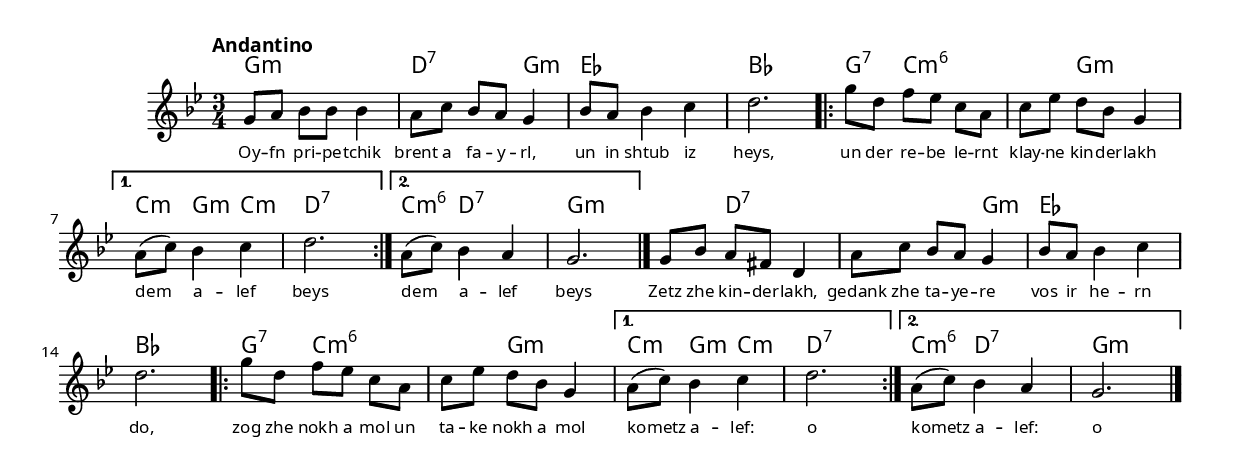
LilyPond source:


\version "2.18.2"
\language "english"
\include "../../../../templates/preamble.ly"

mel-a = \relative g'{ 
  g8 a bf bf bf4 |
  a8 c bf a g4 |
  bf8 a bf4 c |
  d2. 
}
mel-b = \relative g''{ 
  \repeat volta 2 {
    g8 d f ef c a |
    c ef d bf g4 |
  }
  \alternative {
    { a8( c) bf4 c | 
      d2. 
    }
    { a8( c) bf4 a | 
      g2. 
    }
  }
}
mel-c = \relative g'{ 
  g8 bf a fs d4 | 
  a'8 c bf a g4 | 
  bf8 a bf4 c | 
  d2. | 
}

acc-a = \chordmode { 
  g2.:m | 
  d2:7 g4:m | 
  ef2.: | 
  bf |  
}
acc-b = \chordmode { 
  \repeat volta 2 { 
    g4:7 c2:m6 | 
    c4:m6 g2:m | }
  \alternative {
    { c4:m g:m c:m | d2.:7 }
    { c4:m6 d2:7 | g2.:m }
  }
}
                      
acc-c = \chordmode { 
  g4:m d2:7 | 
  d2:7 g4:m | 
  ef2.: | 
  bf2.: | 
}

\score {
  <<
    \new ChordNames {
      \acc-a
      \acc-b
      \acc-c
      \acc-b

        }
    \new Staff {
      \clef treble
      \key g \minor
      \time 3/4
      \tempo Andantino
      \new Voice = "melody" {
        \mel-a
        \mel-b
        \bar "|."
        \mel-c
        \mel-b
        \bar "|."
      }
    }
    \new Lyrics \lyricsto "melody" {
      Oy -- fn pri -- pe -- tchik brent a fa -- y -- rl,
      un in shtub iz heys,
      
      \repeat volta 2 {
        un der re -- be le -- rnt klay -- ne kin -- der -- lakh
        }
      \alternative {
        { dem a -- lef beys }  
        { dem a -- lef beys }
        }
      Zetz zhe kin -- der -- lakh,
      gedank zhe ta -- ye -- re
      vos ir he -- rn do,
      \repeat volta 2 {
        zog zhe nokh a mol un ta -- ke nokh a mol
      }
      \alternative {
        { kometz a -- lef: o }
        { kometz a -- lef: o }
      }
    }
  >>
}